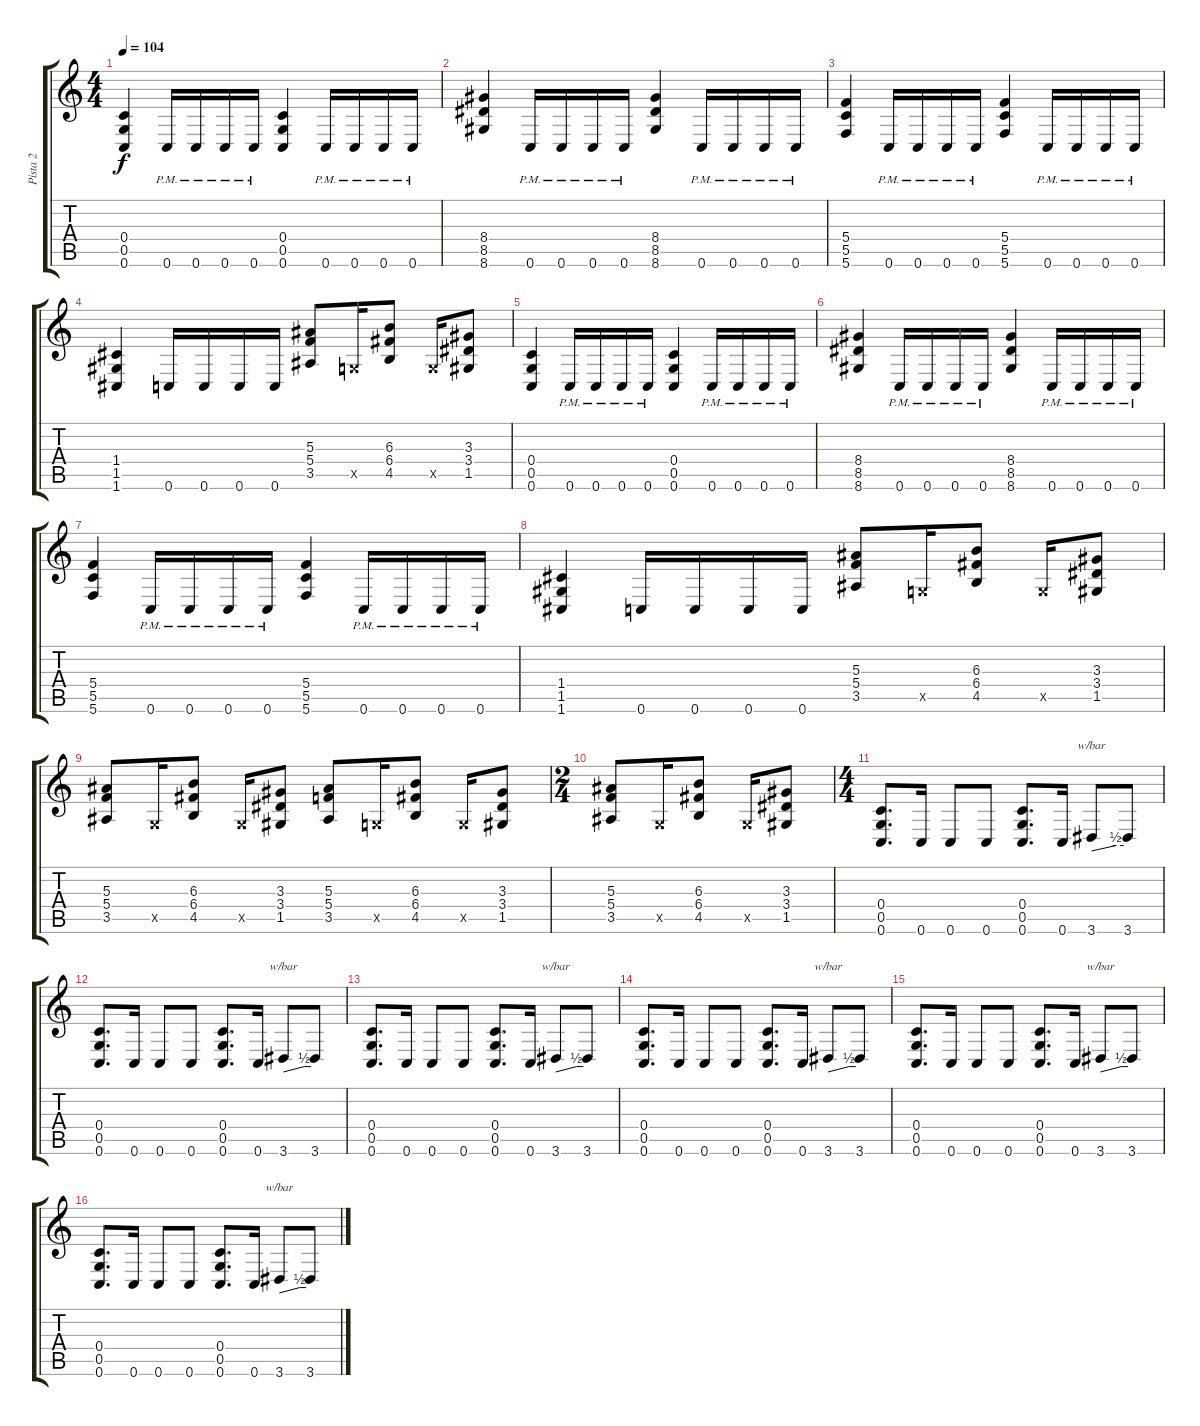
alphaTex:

\track ("Pista 2" "Pista 2") {instrument distortionguitar}
\staff {score tabs}
\tuning (D4 A3 F3 C3 G2 C2) {hide}
\ts (4 4)
\tempo 104
\clef g2
\ks c
(0.4 0.5 0.6).4{dy f} 0.6{pm}.16 0.6{pm}.16 0.6{pm}.16 0.6{pm}.16 (0.4 0.5 0.6).4 0.6{pm}.16 0.6{pm}.16 0.6{pm}.16 0.6{pm}.16 |
(8.4 8.5 8.6).4 0.6{pm}.16 0.6{pm}.16 0.6{pm}.16 0.6{pm}.16 (8.4 8.5 8.6).4 0.6{pm}.16 0.6{pm}.16 0.6{pm}.16 0.6{pm}.16 |
(5.4 5.5 5.6).4 0.6{pm}.16 0.6{pm}.16 0.6{pm}.16 0.6{pm}.16 (5.4 5.5 5.6).4 0.6{pm}.16 0.6{pm}.16 0.6{pm}.16 0.6{pm}.16 |
(1.4 1.5 1.6).4 0.6.16 0.6.16 0.6.16 0.6.16 (5.3 5.4 3.5).8 0.5{x}.16 (6.3 6.4 4.5).8 0.5{x}.16 (3.3 3.4 1.5).8 |
(0.4 0.5 0.6).4 0.6{pm}.16 0.6{pm}.16 0.6{pm}.16 0.6{pm}.16 (0.4 0.5 0.6).4 0.6{pm}.16 0.6{pm}.16 0.6{pm}.16 0.6{pm}.16 |
(8.4 8.5 8.6).4 0.6{pm}.16 0.6{pm}.16 0.6{pm}.16 0.6{pm}.16 (8.4 8.5 8.6).4 0.6{pm}.16 0.6{pm}.16 0.6{pm}.16 0.6{pm}.16 |
(5.4 5.5 5.6).4 0.6{pm}.16 0.6{pm}.16 0.6{pm}.16 0.6{pm}.16 (5.4 5.5 5.6).4 0.6{pm}.16 0.6{pm}.16 0.6{pm}.16 0.6{pm}.16 |
(1.4 1.5 1.6).4 0.6.16 0.6.16 0.6.16 0.6.16 (5.3 5.4 3.5).8 0.5{x}.16 (6.3 6.4 4.5).8 0.5{x}.16 (3.3 3.4 1.5).8 |
(5.3 5.4 3.5).8 0.5{x}.16 (6.3 6.4 4.5).8 0.5{x}.16 (3.3 3.4 1.5).8 (5.3 5.4 3.5).8 0.5{x}.16 (6.3 6.4 4.5).8 0.5{x}.16 (3.3 3.4 1.5).8 |
\ts (2 4)
(5.3 5.4 3.5).8 0.5{x}.16 (6.3 6.4 4.5).8 0.5{x}.16 (3.3 3.4 1.5).8 |
\ts (4 4)
(0.4 0.5 0.6).8{d} 0.6.16 0.6.8 0.6.8 (0.4 0.5 0.6).8{d} 0.6.16 3.6.8{tbe (custom default 0 0 45 2 60 2)} 3.6.8 |
(0.4 0.5 0.6).8{d} 0.6.16 0.6.8 0.6.8 (0.4 0.5 0.6).8{d} 0.6.16 3.6.8{tbe (custom default 0 0 45 2 60 2)} 3.6.8 |
(0.4 0.5 0.6).8{d} 0.6.16 0.6.8 0.6.8 (0.4 0.5 0.6).8{d} 0.6.16 3.6.8{tbe (custom default 0 0 45 2 60 2)} 3.6.8 |
(0.4 0.5 0.6).8{d} 0.6.16 0.6.8 0.6.8 (0.4 0.5 0.6).8{d} 0.6.16 3.6.8{tbe (custom default 0 0 45 2 60 2)} 3.6.8 |
(0.4 0.5 0.6).8{d} 0.6.16 0.6.8 0.6.8 (0.4 0.5 0.6).8{d} 0.6.16 3.6.8{tbe (custom default 0 0 45 2 60 2)} 3.6.8 |
(0.4 0.5 0.6).8{d} 0.6.16 0.6.8 0.6.8 (0.4 0.5 0.6).8{d} 0.6.16 3.6.8{tbe (custom default 0 0 45 2 60 2)} 3.6.8
